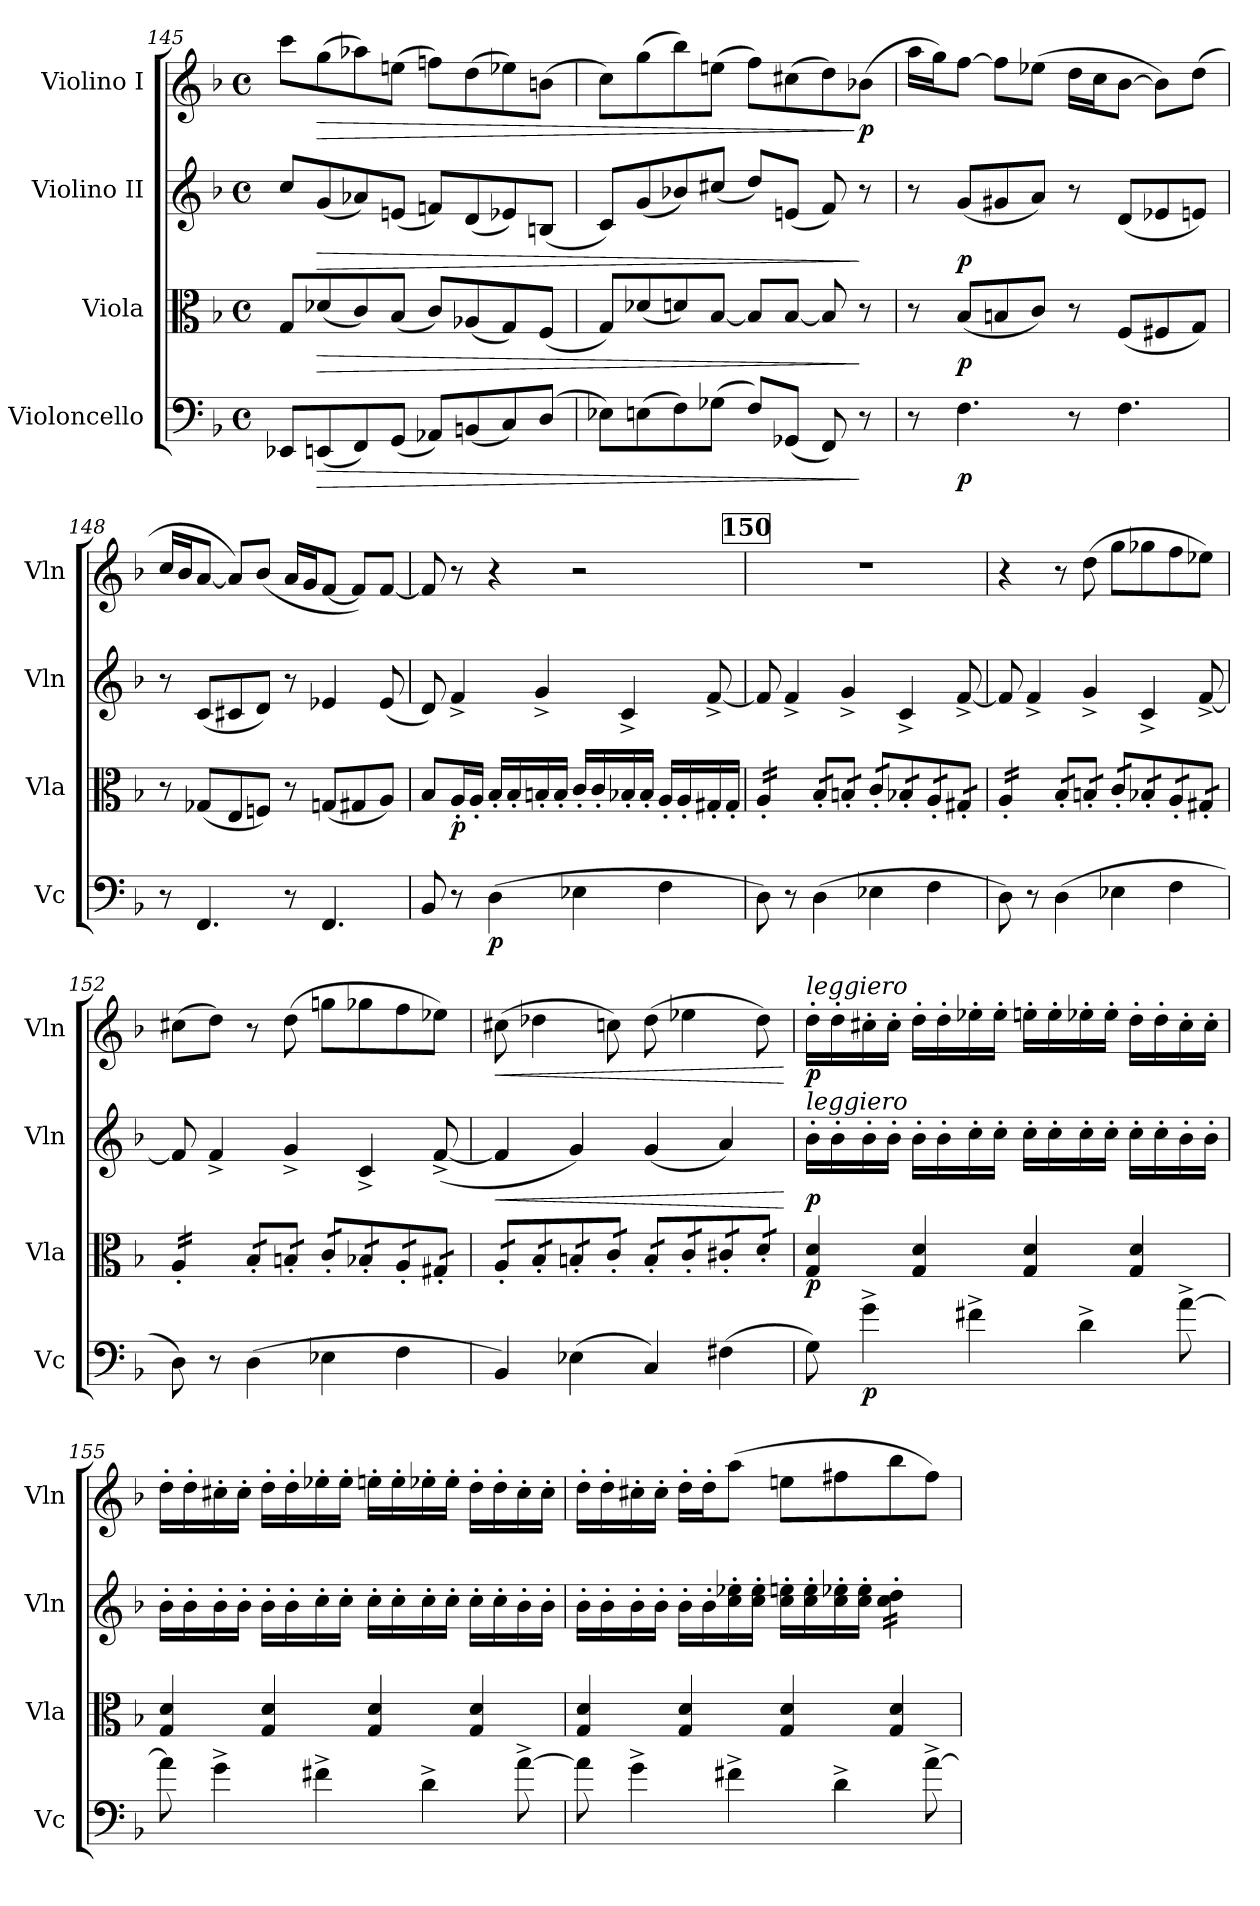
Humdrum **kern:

**kern	**dynam	**kern	**dynam	**kern	**dynam	**kern	**dynam
*part4	*part4	*part3	*part3	*part2	*part2	*part1	*part1
*staff4	*staff4	*staff3	*staff3	*staff2	*staff2	*staff1	*staff1
*I"Violoncello	*	*I"Viola	*	*I"Violino II	*	*I"Violino I	*
*I'Vc	*	*I'Vla	*	*I'Vln	*	*I'Vln	*
*clefF4	*	*clefC3	*	*clefG2	*	*clefG2	*
*k[b-]	*	*k[b-]	*	*k[b-]	*	*k[b-]	*
*M4/4	*	*M4/4	*	*M4/4	*	*M4/4	*
*met(c)	*	*met(c)	*	*met(c)	*	*met(c)	*
=145	=145	=145	=145	=145	=145	=145	=145
8EE-X/L	.	8G/L	.	8cc/L	.	8ccc\L	.
!	!LO:HP:b	!	!LO:HP:b	!	!LO:HP:b	!	!LO:HP:b
(8EEn/	>	(8d-X/	>	(8g/	>	(8gg\	>
8FF/)	.	8c/)	.	8a-X/)	.	8aa-X\)	.
(8GG/J	.	(8B-/J	.	(8en/J	.	(8een\J	.
8AA-X/L)	.	8c/L)	.	8fn/L)	.	8ffn\L)	.
(8BBn/	.	(8A-X/	.	(8d/	.	(8dd\	.
8C/)	.	8G/)	.	8e-X/)	.	8ee-X\)	.
(8D/J	.	(8F/J	.	(8Bn/J	.	(8bn\J	.
!!LO:LB:g=z
=146	=146	=146	=146	=146	=146	=146	=146
8E-X\L)	.	8G/L)	.	8c/L)	.	8cc\L)	.
(8En\	.	(8d-X/	.	(8g/	.	(8gg\	.
8F\)	.	8dn/)	.	8b-X/)	.	8bb-\)	.
(8G-X\J	.	[8B-/J	.	(8cc#X/J	.	(8een\J	.
8F/L)	.	8B-/L]	.	8dd/L)	.	8ff\L)	.
(8GG-X/J	.	[8B-/J	.	(8en/J	.	(8cc#X\	.
8FF/)	.	8B-/]	.	8f/)	.	8dd\)	.
!	!	!	!	!	!	!	!LO:DY:n=1:b
8r	]	8r	]	8r	]	(8b-X\J	] p
=147	=147	=147	=147	=147	=147	=147	=147
8r	.	8r	.	8r	.	16aa\LL	.
.	.	.	.	.	.	16gg\J)	.
!	!LO:DY:b	!	!LO:DY:b	!	!LO:DY:b	!	!
4.F\	p	(8B-/L	p	(8g/L	p	[8ff\J	.
.	.	8Bn/	.	8g#X/	.	8ff\L]	.
.	.	8c/J)	.	8a/J)	.	(8ee-X\J	.
8r	.	8r	.	8r	.	16dd\LL	.
.	.	.	.	.	.	16cc\J	.
4.F\	.	(8F/L	.	(8d/L	.	[8b-\J	.
.	.	8F#X/	.	8e-X/	.	8b-\L])	.
.	.	8G/J)	.	8en/J)	.	(8dd\J	.
=148	=148	=148	=148	=148	=148	=148	=148
8r	.	8r	.	8r	.	16cc/LL	.
.	.	.	.	.	.	16b-/J	.
4.FF/	.	(8G-X/L	.	(8c/L	.	[8a/J	.
.	.	8E/	.	8c#X/	.	8a/L])	.
.	.	8Fn/J)	.	8d/J)	.	(8b-/J	.
8r	.	8r	.	8r	.	16a/LL	.
.	.	.	.	.	.	16g/J	.
4.FF/	.	(8Gn/L	.	4e-X/	.	[8f/J	.
.	.	8G#X/	.	.	.	8f/L])	.
.	.	8A/J)	.	(8e-/	.	[8f/J	.
=149	=149	=149	=149	=149	=149	=149	=149
8BB-/	.	8B-/L	.	8d/)	.	8f/]	.
!	!	!	!LO:DY:b	!	!LO:DY:b	!	!
8r	.	16A'/L	p	4f^/	other-dynamics	8r	.
.	.	16A'/JJ	.	.	.	.	.
!	!LO:DY:b	!	!	!	!	!	!
(4D\	p	16B-'/LL	.	.	.	4r	.
.	.	16B-'/	.	.	.	.	.
.	.	16Bn'/	.	4g^/	.	.	.
.	.	16B'/JJ	.	.	.	.	.
4E-X\	.	16c'/LL	.	.	.	2r	.
.	.	16c'/	.	.	.	.	.
.	.	16B-X'/	.	4c^/	.	.	.
.	.	16B-'/JJ	.	.	.	.	.
4F\	.	16A'/LL	.	.	.	.	.
.	.	16A'/	.	.	.	.	.
.	.	16G#X'/	.	[8f^/	.	.	.
.	.	16G#'/JJ	.	.	.	.	.
!!LO:REH:place=s1:a:B:fs=14:t=150
=150	=150	=150	=150	=150	=150	=150	=150
*	*	*tremolo	*	*	*	*	*
8D\)	.	16A'/LL	.	8f/]	.	1r	.
.	.	16A'/	.	.	.	.	.
8r	.	16A'/	.	4f^/	.	.	.
.	.	16A'/JJ	.	.	.	.	.
(4D\	.	16B-'/LL	.	.	.	.	.
.	.	16B-'/	.	.	.	.	.
.	.	16Bn'/	.	4g^/	.	.	.
.	.	16Bn'/JJ	.	.	.	.	.
4E-X\	.	16c'/LL	.	.	.	.	.
.	.	16c'/	.	.	.	.	.
.	.	16B-X'/	.	4c^/	.	.	.
.	.	16B-X'/	.	.	.	.	.
4F\	.	16A'/	.	.	.	.	.
.	.	16A'/	.	.	.	.	.
.	.	16G#X'/	.	[8f^/	.	.	.
.	.	16G#X'/JJ	.	.	.	.	.
!!LO:LB:g=z
=151	=151	=151	=151	=151	=151	=151	=151
8D\)	.	16A'/LL	.	8f/]	.	4r	.
.	.	16A'/	.	.	.	.	.
8r	.	16A'/	.	4f^/	.	.	.
.	.	16A'/JJ	.	.	.	.	.
(4D\	.	16B-'/LL	.	.	.	8r	.
.	.	16B-'/	.	.	.	.	.
.	.	16Bn'/	.	4g^/	.	(8dd\	.
.	.	16Bn'/JJ	.	.	.	.	.
4E-X\	.	16c'/LL	.	.	.	8gg\L	.
.	.	16c'/	.	.	.	.	.
.	.	16B-X'/	.	4c^/	.	8gg-X\	.
.	.	16B-X'/	.	.	.	.	.
4F\	.	16A'/	.	.	.	8ff\	.
.	.	16A'/	.	.	.	.	.
.	.	16G#X'/	.	[8f^/	.	8ee-X\J)	.
.	.	16G#X'/JJ	.	.	.	.	.
=152	=152	=152	=152	=152	=152	=152	=152
8D\)	.	16A'/LL	.	8f/]	.	(8cc#X\L	.
.	.	16A'/	.	.	.	.	.
8r	.	16A'/	.	4f^/	.	8dd\J)	.
.	.	16A'/JJ	.	.	.	.	.
(4D\	.	16B-'/LL	.	.	.	8r	.
.	.	16B-'/	.	.	.	.	.
.	.	16Bn'/	.	4g^/	.	(8dd\	.
.	.	16Bn'/JJ	.	.	.	.	.
4E-X\	.	16c'/LL	.	.	.	8ggn\L	.
.	.	16c'/	.	.	.	.	.
.	.	16B-X'/	.	4c^/	.	8gg-X\	.
.	.	16B-X'/	.	.	.	.	.
4F\	.	16A'/	.	.	.	8ff\	.
.	.	16A'/	.	.	.	.	.
.	.	16G#X'/	.	([8f^/	.	8ee-X\J)	.
.	.	16G#X'/JJ	.	.	.	.	.
=153	=153	=153	=153	=153	=153	=153	=153
!	!	!	!	!	!LO:HP:b	!	!LO:HP:b
4BB-/)	.	16A'/LL	.	4f/]	<	(8cc#X\	<
.	.	16A'/	.	.	.	.	.
.	.	16B-'/	.	.	.	4dd-X\	.
.	.	16B-'/	.	.	.	.	.
(4E-X\	.	16Bn'/	.	4g/)	.	.	.
.	.	16Bn'/	.	.	.	.	.
.	.	16c'/	.	.	.	8ccn\)	.
.	.	16c'/JJ	.	.	.	.	.
4C/)	.	16B'/LL	.	(4g/	.	(8dd-\	.
.	.	16B'/	.	.	.	.	.
.	.	16c'/	.	.	.	4ee-X\	.
.	.	16c'/	.	.	.	.	.
(4F#X\	.	16c#X'/	.	4a/)	.	.	.
.	.	16c#X'/	.	.	.	.	.
.	.	16d'/	.	.	.	8dd-\)	.
.	.	16d'/JJ	.	.	.	.	.
*	*	*Xtremolo	*	*	*	*	*
.	.	.	.	.	[	.	[
=154	=154	=154	=154	=154	=154	=154	=154
!	!	!	!	!	!	!LO:TX:a:i:t=leggiero	!
!	!	!	!	!LO:TX:a:i:t=leggiero	!	!	!
!	!	!	!LO:DY:b	!	!LO:DY:b	!	!LO:DY:b
8G\)	.	4G/ 4d/	p	16b-'\LL	p	16dd'\LL	p
.	.	.	.	16b-'\	.	16dd'\	.
!	!LO:DY:b	!	!	!	!	!	!
4g^\	p	.	.	16b-'\	.	16cc#X'\	.
.	.	.	.	16b-'\JJ	.	16cc#'\JJ	.
.	.	4G/ 4d/	.	16b-'\LL	.	16dd'\LL	.
.	.	.	.	16b-'\	.	16dd'\	.
4f#X^\	.	.	.	16cc'\	.	16ee-X'\	.
.	.	.	.	16cc'\JJ	.	16ee-'\JJ	.
.	.	4G/ 4d/	.	16cc'\LL	.	16een'\LL	.
.	.	.	.	16cc'\	.	16ee'\	.
4d^\	.	.	.	16cc'\	.	16ee-X'\	.
.	.	.	.	16cc'\JJ	.	16ee-'\JJ	.
.	.	4G/ 4d/	.	16cc'\LL	.	16dd'\LL	.
.	.	.	.	16cc'\	.	16dd'\	.
[8a^\	.	.	.	16b-'\	.	16cc#'\	.
.	.	.	.	16b-'\JJ	.	16cc#'\JJ	.
!!LO:LB:g=z
=155	=155	=155	=155	=155	=155	=155	=155
8a\]	.	4G/ 4d/	.	16b-'\LL	.	16dd'\LL	.
.	.	.	.	16b-'\	.	16dd'\	.
4g^\	.	.	.	16b-'\	.	16cc#X'\	.
.	.	.	.	16b-'\JJ	.	16cc#'\JJ	.
.	.	4G/ 4d/	.	16b-'\LL	.	16dd'\LL	.
.	.	.	.	16b-'\	.	16dd'\	.
4f#X^\	.	.	.	16cc'\	.	16ee-X'\	.
.	.	.	.	16cc'\JJ	.	16ee-'\JJ	.
.	.	4G/ 4d/	.	16cc'\LL	.	16een'\LL	.
.	.	.	.	16cc'\	.	16ee'\	.
4d^\	.	.	.	16cc'\	.	16ee-X'\	.
.	.	.	.	16cc'\JJ	.	16ee-'\JJ	.
.	.	4G/ 4d/	.	16cc'\LL	.	16dd'\LL	.
.	.	.	.	16cc'\	.	16dd'\	.
[8a^\	.	.	.	16b-'\	.	16cc#'\	.
.	.	.	.	16b-'\JJ	.	16cc#'\JJ	.
=156	=156	=156	=156	=156	=156	=156	=156
8a\]	.	4G/ 4d/	.	16b-'\LL	.	16dd'\LL	.
.	.	.	.	16b-'\	.	16dd'\	.
4g^\	.	.	.	16b-'\	.	16cc#X'\	.
.	.	.	.	16b-'\JJ	.	16cc#'\JJ	.
.	.	4G/ 4d/	.	16b-'\LL	.	16dd'\LL	.
.	.	.	.	16b-'\	.	16dd'\J	.
4f#X^\	.	.	.	16cc\' 16ee-X\'	.	(8aa\J	.
.	.	.	.	16cc\' 16ee-\'JJ	.	.	.
.	.	4G/ 4d/	.	16cc\' 16een\'LL	.	8een\L	.
.	.	.	.	16cc\' 16ee\'	.	.	.
4d^\	.	.	.	16cc\' 16ee-X\'	.	8ff#X\	.
.	.	.	.	16cc\' 16ee-\'JJ	.	.	.
*	*	*	*	*tremolo	*	*	*
.	.	4G/ 4d/	.	16cc\' 16dd\'LL	.	8bb-\	.
.	.	.	.	16cc\' 16dd\'	.	.	.
[8a^\	.	.	.	16cc\' 16dd\'	.	8ff#\J)	.
.	.	.	.	16cc\' 16dd\'JJ	.	.	.
*	*	*	*	*Xtremolo	*	*	*
=	=	=	=	=	=	=	=
*-	*-	*-	*-	*-	*-	*-	*-
